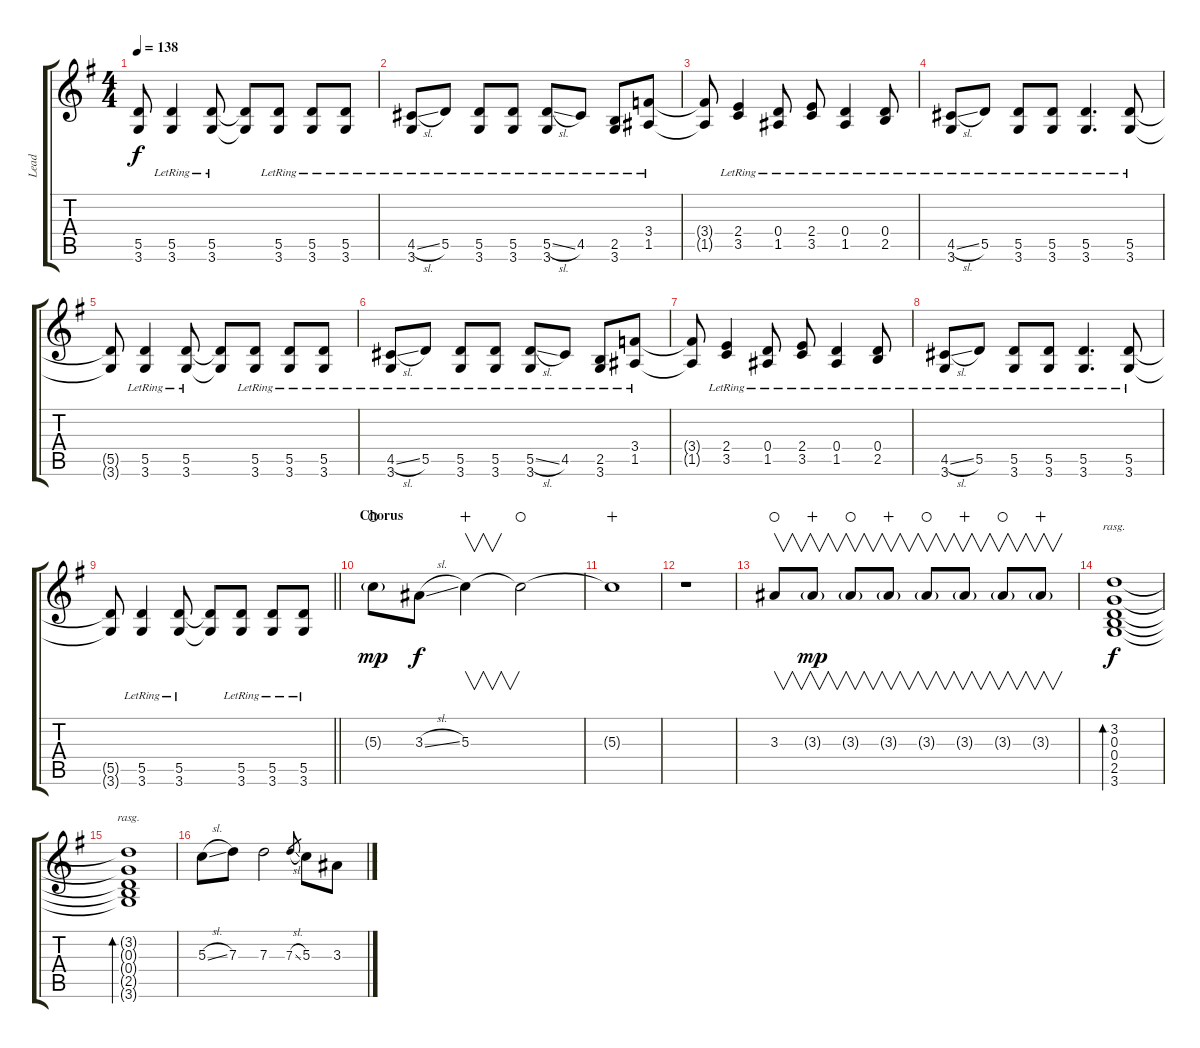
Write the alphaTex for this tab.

\track ("Lead" "Lead") {instrument overdrivenguitar}
\staff {score tabs}
\tuning (E4 B3 G3 D3 A2 E2) {hide}
\ts (4 4)
\tempo 138
\clef g2
\ks g
(5.5{t} 3.6{t}).8{dy f} (5.5{lr} 3.6{lr}).4 (5.5{lr} 3.6{lr}).8 (5.5{t} 3.6{t}).8 (5.5{lr} 3.6{lr}).8 (5.5{lr} 3.6{lr}).8 (5.5{lr} 3.6{lr}).8 |
(4.5{sl lr} 3.6{lr}).8 5.5{lr}.8 (5.5{lr} 3.6{lr}).8 (5.5{lr} 3.6{lr}).8 (5.5{sl lr} 3.6{lr}).8 4.5{lr}.8 (2.5{lr} 3.6{lr}).8 (3.4{lr} 1.5{lr}).8 |
(3.4{t} 1.5{t}).8 (2.4{lr} 3.5{lr}).4 (0.4{lr} 1.5{lr}).8 (2.4{lr} 3.5{lr}).8 (0.4{lr} 1.5{lr}).4 (0.4{lr} 2.5{lr}).8 |
(4.5{sl lr} 3.6{lr}).8 5.5{lr}.8 (5.5{lr} 3.6{lr}).8 (5.5{lr} 3.6{lr}).8 (5.5{lr} 3.6{lr}).4{d} (5.5{lr} 3.6{lr}).8 |
(5.5{t} 3.6{t}).8 (5.5{lr} 3.6{lr}).4 (5.5{lr} 3.6{lr}).8 (5.5{t} 3.6{t}).8 (5.5{lr} 3.6{lr}).8 (5.5{lr} 3.6{lr}).8 (5.5{lr} 3.6{lr}).8 |
(4.5{sl lr} 3.6{lr}).8 5.5{lr}.8 (5.5{lr} 3.6{lr}).8 (5.5{lr} 3.6{lr}).8 (5.5{sl lr} 3.6{lr}).8 4.5{lr}.8 (2.5{lr} 3.6{lr}).8 (3.4{lr} 1.5{lr}).8 |
(3.4{t} 1.5{t}).8 (2.4{lr} 3.5{lr}).4 (0.4{lr} 1.5{lr}).8 (2.4{lr} 3.5{lr}).8 (0.4{lr} 1.5{lr}).4 (0.4{lr} 2.5{lr}).8 |
(4.5{sl lr} 3.6{lr}).8 5.5{lr}.8 (5.5{lr} 3.6{lr}).8 (5.5{lr} 3.6{lr}).8 (5.5{lr} 3.6{lr}).4{d} (5.5{lr} 3.6{lr}).8 |
\barLineRight lightlight
(5.5{t} 3.6{t}).8 (5.5{lr} 3.6{lr}).4 (5.5{lr} 3.6{lr}).8 (5.5{t} 3.6{t}).8 (5.5{lr} 3.6{lr}).8 (5.5{lr} 3.6{lr}).8 (5.5{lr} 3.6{lr}).8 |
\section ("" "Chorus")
5.3{g}.8{dy mp waho} 3.3{sl}.8{dy f} 5.3.4{v wahc} 5.3{t}.2{waho} |
5.3{t}.1{wahc} |
r.1 |
3.3.8{v waho} 3.3{g}.8{v dy mp wahc} 3.3{g}.8{v waho} 3.3{g}.8{v wahc} 3.3{g}.8{v waho} 3.3{g}.8{v wahc} 3.3{g}.8{v waho} 3.3{g}.8{v wahc} |
(3.2 0.3 0.4 2.5 3.6).1{bd 480 rasg ii dy f} |
(3.2{t} 0.3{t} 0.4{t} 2.5{t} 3.6{t}).1{bd 480 rasg ii} |
5.3{sl}.8 7.3.8 7.3.2 7.3{sl}.8{gr} 5.3.8 3.3.8
